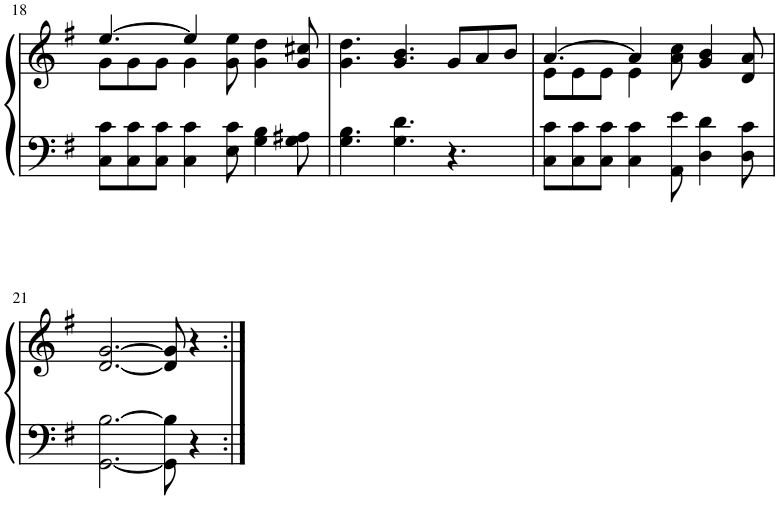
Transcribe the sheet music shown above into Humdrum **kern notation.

**kern	**kern
*part1	*part1
*staff2	*staff1
*I"Piano	*
*I'Pno.	*
!!LO:PB:g=z
*clefF4	*clefG2
*k[f#]	*k[f#]
*M9/8	*M9/8
=18	=18
*	*^
8C\ 8c\L	[4.ee/	8g\L
8C\ 8c\	.	8g\
8C\ 8c\J	.	8g\J
4C\ 4c\	4ee/]	4g\
8E\ 8c\	8g\ 8ee\	2ryy
4G\ 4B\	4g\ 4dd\	.
8G\ 8A#X\	8g/ 8cc#X/	.
*	*v	*v
=19	=19
4.G\ 4.B\	4.g\ 4.dd\
4.G\ 4.d\	4.g/ 4.b/
4.r	8g/L
.	8a/
.	8b/J
=20	=20
*	*^
8C\ 8c\L	[4.a/	8e\L
8C\ 8c\	.	8e\
8C\ 8c\J	.	8e\J
4C\ 4c\	4a/]	4e\
8AA\ 8e\	8a\ 8cc\	2ryy
4D\ 4d\	4g/ 4b/	.
8D\ 8c\	8d/ 8a/	.
*	*v	*v
!!LO:LB:g=z
=21	=21
[2.GG\ [2.B\	[2.d/ [2.g/
8GG\] 8B\]	8d/] 8g/]
4r	4r
=:|!	=:|!
*-	*-
